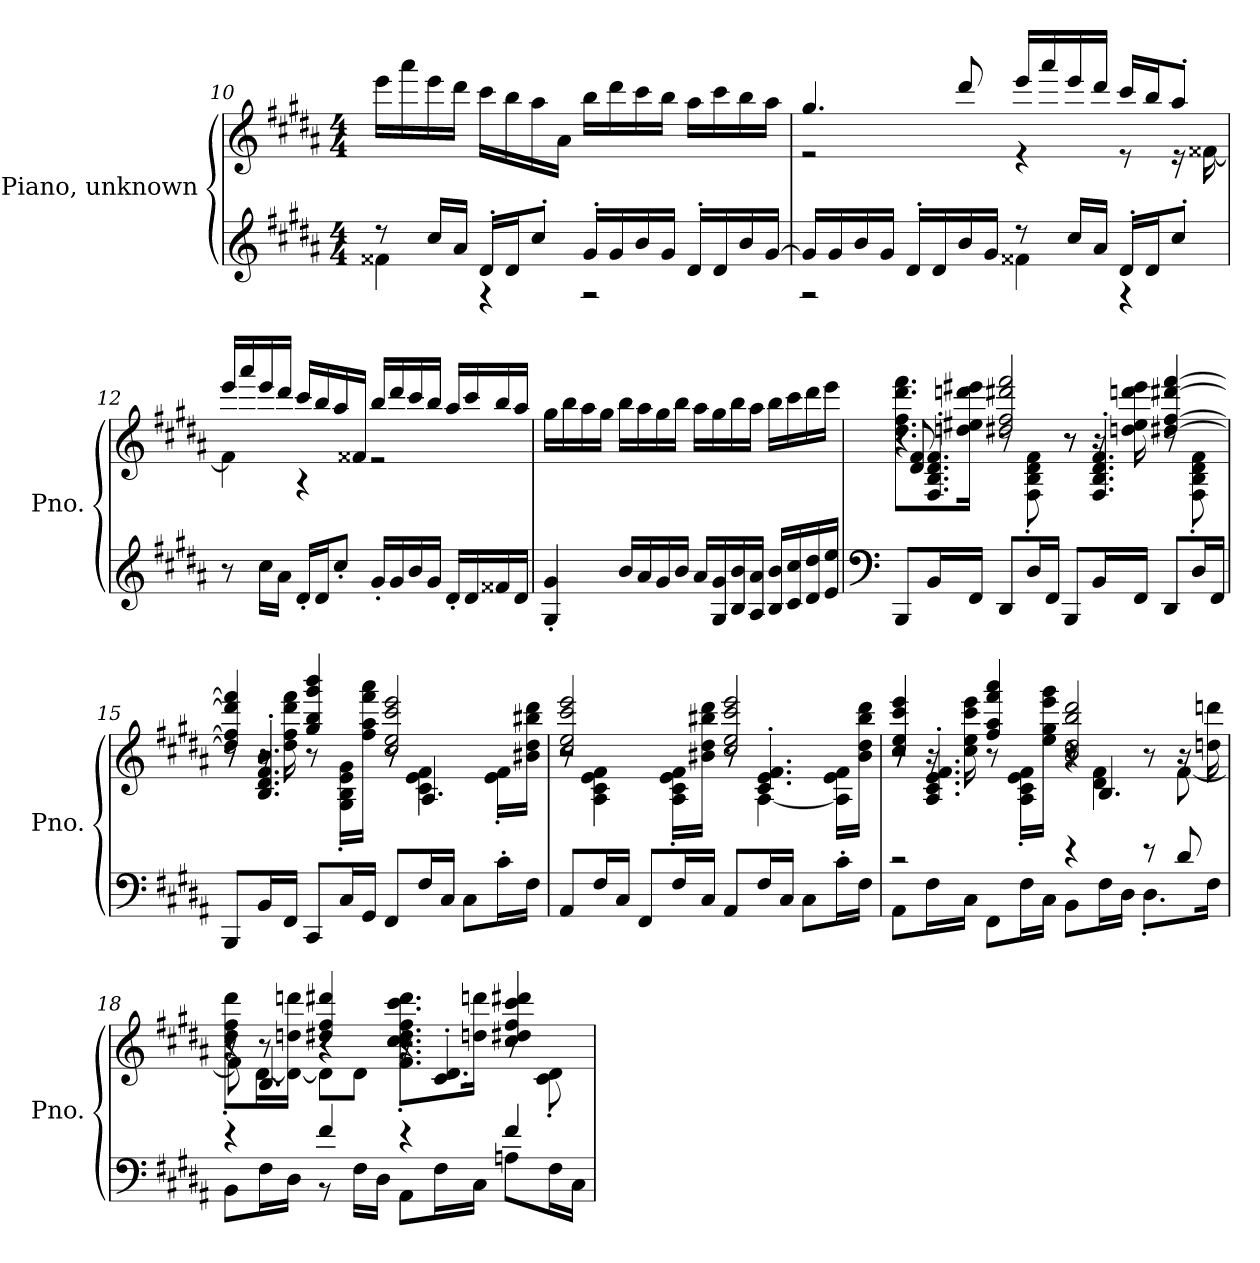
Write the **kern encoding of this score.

**kern	**kern
*part1	*part1
*staff2	*staff1
*I"Piano, unknown	*
*I'Pno.	*
*clefG2	*clefG2
*k[f#c#g#d#a#]	*k[f#c#g#d#a#]
*M4/4	*M4/4
=10	=10
*^	*
8r	4f##X\	16eee\LL
.	.	16aaa#\
16cc#/LL	.	16eee\
16a#/JJ	.	16ddd#\JJ
16d#'/LL	4r	16ccc#\LL
16d#/J	.	16bb\
8cc#'/J	.	16aa#\
.	.	16a#\JJ
16g#'/LL	2r	16bb\LL
16g#/	.	16ddd#\
16b/	.	16ccc#\
16g#/JJ	.	16bb\JJ
16d#'/LL	.	16aa#\LL
16d#/	.	16ccc#\
16b/	.	16bb\
[16g#/JJ	.	16aa#\JJ
!!LO:LB:g=z
=11	=11	=11
*	*	*^
16g#/LL]	2r	4.gg#/	2r
16g#/	.	.	.
16b/	.	.	.
16g#/JJ	.	.	.
16d#'/LL	.	.	.
16d#/	.	.	.
16b/	.	8ddd#/	.
16g#/JJ	.	.	.
8r	4f##X\	16eee/LL	4r
.	.	16aaa#/	.
16cc#/LL	.	16eee/	.
16a#/JJ	.	16ddd#/JJ	.
16d#'/LL	4r	16ccc#/LL	8r
16d#/J	.	16bb/J	.
8cc#'/J	.	8aa#'/J	16r
.	.	.	[16f##X\
*v	*v	*	*
=12	=12	=12
8r	16eee/LL	4f##\]
.	16aaa#/	.
16cc#\LL	16eee/	.
16a#\JJ	16ddd#/JJ	.
16d#'/LL	16ccc#/LL	4r
16d#/J	16bb/	.
8cc#'/J	16aa#/	.
.	16f##X/JJ	.
16g#'/LL	16bb/LL	2r
16g#/	16ddd#/	.
16b/	16ccc#/	.
16g#/JJ	16bb/JJ	.
16d#'/LL	16aa#/LL	.
16d#/	16ccc#/	.
16f##X/	16bb/	.
16d#/JJ	16aa#/JJ	.
*	*v	*v
!!LO:PB:g=z
=13	=13
4G#/' 4g#/'	16gg#\LL
.	16bb\
.	16aa#\
.	16gg#\JJ
16b/LL	16bb\LL
16a#/	16aa#\
16g#/	16gg#\
16b/JJ	16bb\JJ
16a#/LL	16aa#\LL
16G#/ 16g#/	16gg#\
16B/ 16b/	16bb\
16A#/ 16a#/JJ	16aa#\JJ
16B/ 16b/LL	16bb\LL
16c#/ 16cc#/	16ccc#\
16d#/ 16dd#/	16ddd#\
16e/ 16ee/JJ	16eee\JJ
=14	=14
*clefF4	*
*	*^
*	*	*^
8BBB/L	4r	8.dd#\ 8.ff#\ 8.ddd#\ 8.fff#\L	8d#/ 8f#/
16BB/L	.	.	4.F#/' 4.B/' 4.d#/' 4.f#/'
16FF#/JJ	.	16ddn\ 16ee#X\ 16dddn\ 16eee#X\Jk	.
8DD#/L	2dd#X/ 2ff#/ 2ddd#X/ 2fff#/	8r	.
16D#/L	.	8F#\' 8B\' 8d#\' 8f#\'	.
16FF#/JJ	.	.	.
8BBB/L	.	8r	8r
16BB/L	.	16r	4.F#/' 4.B/' 4.d#/' 4.f#/'
16FF#/JJ	.	16ddn\ 16ee#\ 16dddn\ 16eee#\	.
8DD#/L	[4dd#X/ [4ff#/ [4ddd#X/ [4fff#/	8r	.
16D#/L	.	8F#\' 8B\' 8d#\' 8f#\'	.
16FF#/JJ	.	.	.
!!LO:LB:g=z	!!	!!
=15	=15	=15	=15
8BBB/L	4dd#/] 4ff#/] 4ddd#/] 4fff#/]	8r	8r
16BB/L	.	16r	4.B/' 4.d#/' 4.f#/' 4.b/'
16FF#/JJ	.	16dd#\ 16ff#\ 16ddd#\ 16fff#\	.
8CC#/L	4gg#/ 4bb/ 4ggg#/ 4bbb/	8r	.
16C#/L	.	16G#\' 16B\' 16e\' 16g#\'LL	.
16GG#/JJ	.	16ff#\ 16aa#\ 16fff#\ 16aaa#\JJ	.
8FF#/L	2cc#/ 2ee/ 2ccc#/ 2eee/	8r	8r
16F#/L	.	4c#\ 4e\ 4f#\	4.A#/
16C#/JJ	.	.	.
8C#\L	.	.	.
16c#'\L	.	16e\' 16f#\'LL	.
16F#\JJ	.	16b#X\ 16dd#\ 16bb#X\ 16ddd#\JJ	.
=16	=16	=16	=16
8AA#/L	2cc#/ 2ee/ 2ccc#/ 2eee/	8r	2r
16F#/L	.	4A#\ 4c#\ 4e\ 4f#\	.
16C#/JJ	.	.	.
8FF#/L	.	.	.
16F#/L	.	16A#\' 16c#\' 16e\' 16f#\'LL	.
16C#/JJ	.	16b#X\ 16dd#\ 16bb#X\ 16ddd#\JJ	.
8AA#/L	2cc#/ 2ee/ 2ccc#/ 2eee/	8r	8r
16F#/L	.	[4A#\	4.c#/' 4.e/' 4.f#/'
16C#/JJ	.	.	.
8C#\L	.	.	.
16c#'\L	.	16A#\] 16e\ 16f#\LL	.
16F#\JJ	.	16b#\ 16dd#\ 16bb#\ 16ddd#\JJ	.
!!LO:LB:g=z
=17	=17	=17	=17
*^	*	*	*^
2r	8AA#\L	4cc#/ 4ee/ 4ccc#/ 4eee/	8r	8r	2r
.	16F#\L	.	16r	4.A#/' 4.c#/' 4.e/' 4.f#/'	.
.	16C#\JJ	.	16cc#\ 16ee\ 16ccc#\ 16eee\	.	.
.	8FF#\L	4ff#/ 4aa#/ 4fff#/ 4aaa#/	8r	.	.
.	16F#\L	.	16A#\' 16c#\' 16e\' 16f#\'LL	.	.
.	16C#\JJ	.	16ee\ 16gg#\ 16eee\ 16ggg#\JJ	.	.
4r	8BB\L	8r	8r	2b/ 2dd#/ 2bb/ 2ddd#/	4r
.	16F#\L	4.B/	4d#\ 4f#\	.	.
.	16D#\JJ	.	.	.	.
8r	8.D#'\L	.	.	.	8r
8d#/	.	.	16r	.	[8f#\
.	16F#\Jk	.	16ddn\ 16dddn\	.	.
=18	=18	=18	=18	=18	=18
4r	8BB\L	8r	8dd#\' 8ff#\' 8ddd#\'L	4r	8f#\]
.	16F#\L	4.B/	[16d#\L	.	8r
.	16D#\JJ	.	16d#\_ 16ddn\ 16dddn\JJ	.	.
4f#/	8r	.	8d#\L]	4dd#X/ 4ff#/ 4ddd#X/	4r
.	16F#\LL	.	8d#\J	.	.
.	16D#\JJ	.	.	.	.
4r	8AA#\L	8r	8.f#\' 8.cc#\' 8.dd#\' 8.ff#\' 8.ccc#\' 8.ddd#\'L	4r	2r
.	16F#\L	4.c#/' 4.d#/'	.	.	.
.	16C#\JJ	.	16ddn\ 16dddn\Jk	.	.
4f#/	8An\L	.	8r	4cc#/ 4dd#X/ 4ff#/ 4ccc#/ 4ddd#X/	.
.	16F#\L	.	8c#\' 8d#\'	.	.
.	16C#\JJ	.	.	.	.
*v	*v	*	*	*	*
*	*v	*v	*v	*v
=	=
*-	*-
